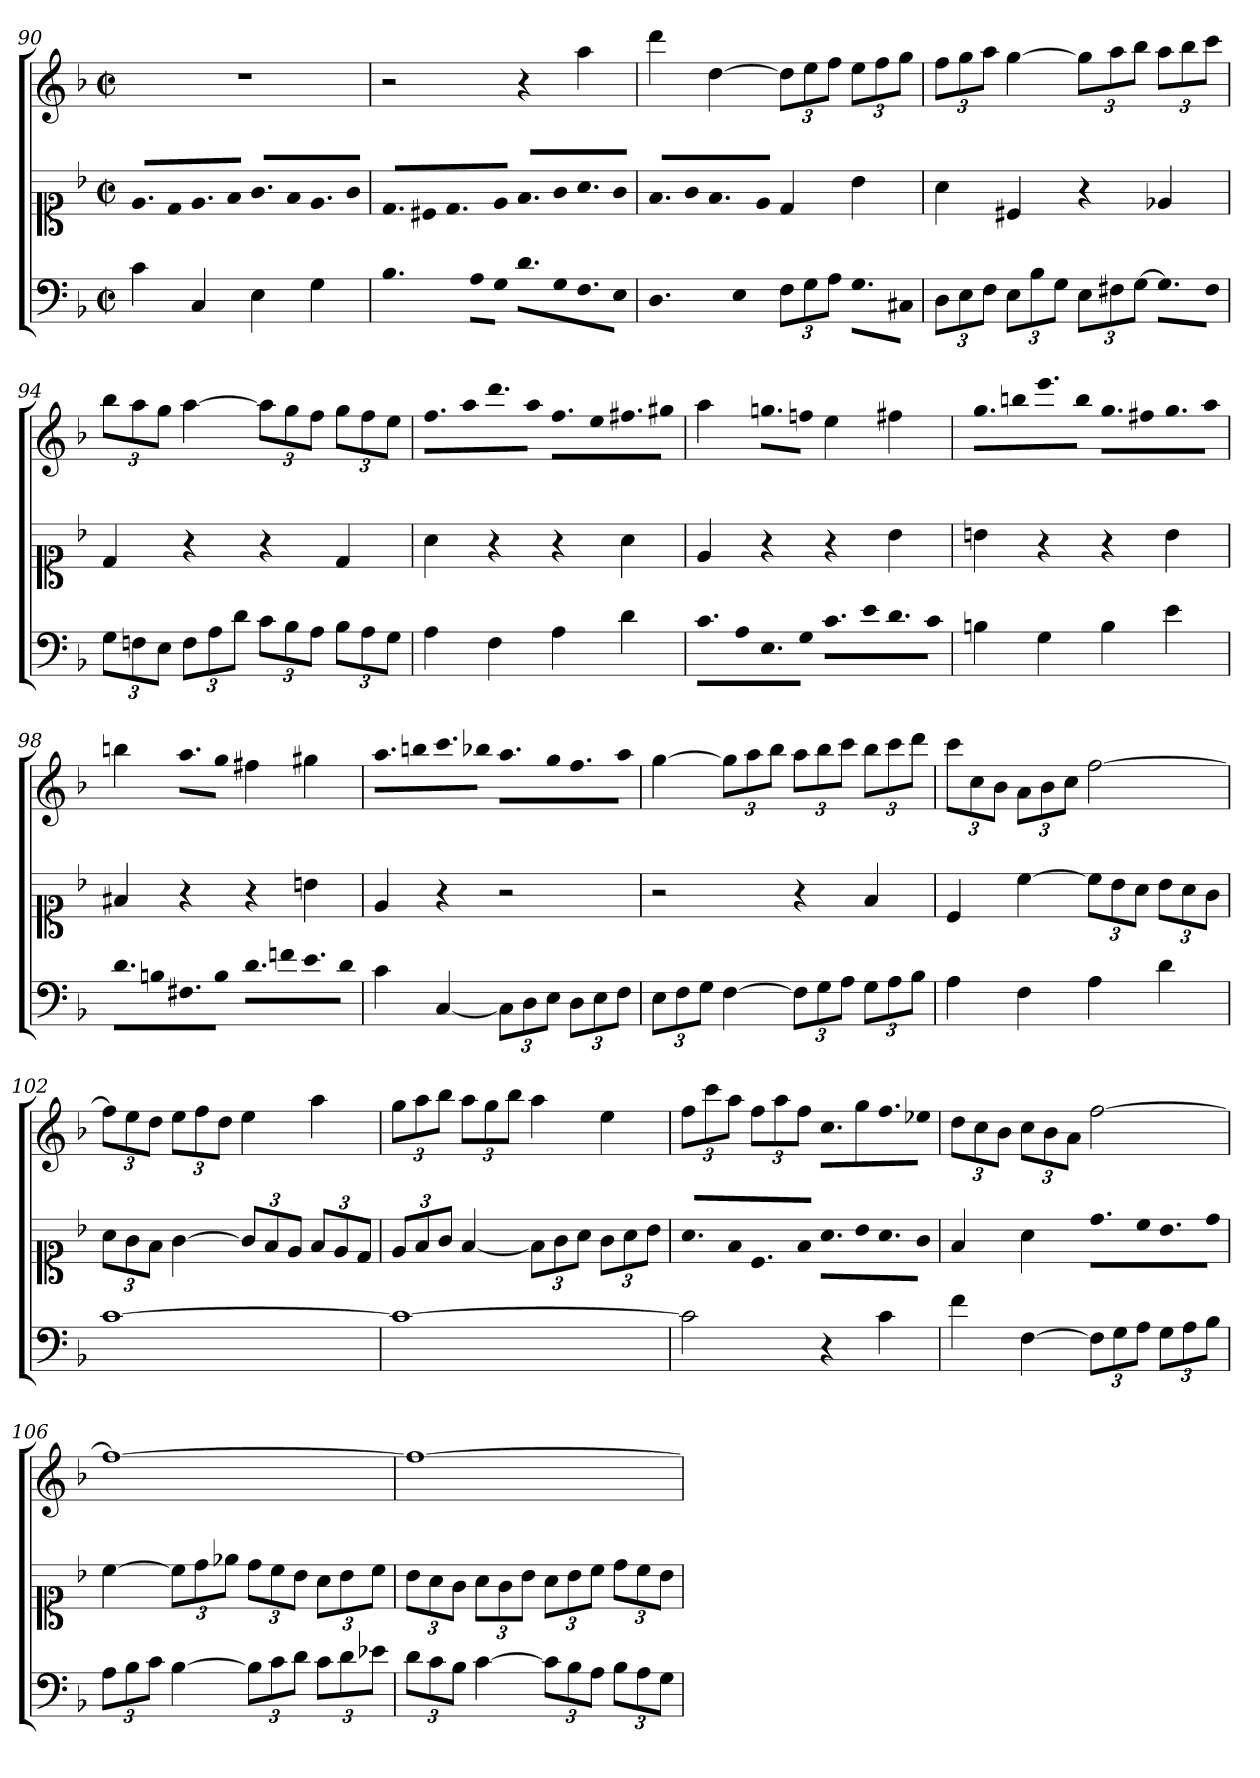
**kern	**kern	**kern
*part1	*part1	*part1
*staff3	*staff2	*staff1
*clefF4	*clefC1	*clefG2
*k[b-]	*k[b-]	*k[b-]
*d:	*d:	*d:
*M2/2	*M2/2	*M2/2
*met(c|)	*met(c|)	*met(c|)
*	*Xtuplet	*
=90	=90	=90
!	!LO:N:vis=8.	!
4c	6eL	1r
!	!LO:N:vis=16	!
.	12dK	.
!	!LO:N:vis=8.	!
4C	6e	.
!	!LO:N:vis=16	!
.	12fJk	.
!	!LO:N:vis=8.	!
4E	6gL	.
!	!LO:N:vis=16	!
.	12fK	.
!	!LO:N:vis=8.	!
4G	6e	.
!	!LO:N:vis=16	!
.	12gJk	.
=91	=91	=91
*Xtuplet	*	*
!LO:N:vis=4.	!LO:N:vis=8.	!
3B-	6dL	2r
!	!LO:N:vis=16	!
.	12c#XK	.
!	!LO:N:vis=8.	!
.	6d	.
!LO:N:vis=16	!	!
12ALL	.	.
!LO:N:vis=16	!LO:N:vis=16	!
12GJJ	12eJk	.
!LO:N:vis=8.	!LO:N:vis=8.	!
6dL	6f/L	4r
!LO:N:vis=16	!LO:N:vis=16	!
12GK	12g/K	.
!LO:N:vis=8.	!LO:N:vis=8.	!
6F	6a/	4aa
!LO:N:vis=16	!LO:N:vis=16	!
12EJk	12g/Jk	.
=92	=92	=92
!LO:N:vis=4.	!LO:N:vis=8.	!
3D	6fL	4ddd
!	!LO:N:vis=16	!
.	12gK	.
!	!LO:N:vis=8.	!
.	6f	[4dd
!LO:N:vis=8	!	!
6E	.	.
!	!LO:N:vis=16	!
.	12eJk	.
*tuplet	*	*
*Xbrackettup	*	*Xbrackettup
12FL	4d	12ddL]
12G	.	12ee
12AJ	.	12ffJ
*Xtuplet	*	*
!LO:N:vis=8.	!	!
6GL	4b-	12eeL
.	.	12ff
!LO:N:vis=16	!	!
12C#XJk	.	12ggJ
=93	=93	=93
*tuplet	*	*
12DL	4a	12ffL
12E	.	12gg
12FJ	.	12aaJ
12EL	4c#X	[4gg
12B-	.	.
12GJ	.	.
12EL	4r	12ggL]
12F#X	.	12aa
[12GJ	.	12bb-J
*Xtuplet	*	*
!LO:N:vis=8.	!	!
6GL]	4e-X	12aaL
.	.	12bb-
!LO:N:vis=16	!	!
12F#Jk	.	12cccJ
=94	=94	=94
*tuplet	*	*
12GL	4d	12bb-L
12Fn	.	12aa
12EJ	.	12ggJ
12FL	4r	[4aa
12A	.	.
12dJ	.	.
12cL	4r	12aaL]
12B-	.	12gg
12AJ	.	12ffJ
12B-L	4d	12ggL
12A	.	12ff
12GJ	.	12eeJ
=95	=95	=95
*	*	*Xtuplet
!	!	!LO:N:vis=8.
4A	4a	6ffL
!	!	!LO:N:vis=16
.	.	12aaK
!	!	!LO:N:vis=8.
4F	4r	6ddd
!	!	!LO:N:vis=16
.	.	12aaJk
!	!	!LO:N:vis=8.
4A	4r	6ffL
!	!	!LO:N:vis=16
.	.	12eeK
!	!	!LO:N:vis=8.
4d	4a	6ff#X
!	!	!LO:N:vis=16
.	.	12gg#XJk
=96	=96	=96
*Xtuplet	*	*
!LO:N:vis=8.	!	!
6cL	4e	4aa
!LO:N:vis=16	!	!
12AK	.	.
!LO:N:vis=8.	!	!LO:N:vis=8.
6E	4r	6ggnL
!LO:N:vis=16	!	!LO:N:vis=16
12GJk	.	12ffnJk
!LO:N:vis=8.	!	!
6cL	4r	4ee
!LO:N:vis=16	!	!
12eK	.	.
!LO:N:vis=8.	!	!
6d	4b-	4ff#X
!LO:N:vis=16	!	!
12cJk	.	.
=97	=97	=97
!	!	!LO:N:vis=8.
4Bn	4bn	6ggL
!	!	!LO:N:vis=16
.	.	12bbnK
!	!	!LO:N:vis=8.
4G	4r	6eee
!	!	!LO:N:vis=16
.	.	12bbJk
!	!	!LO:N:vis=8.
4B	4r	6ggL
!	!	!LO:N:vis=16
.	.	12ff#XK
!	!	!LO:N:vis=8.
4e	4b	6gg
!	!	!LO:N:vis=16
.	.	12aaJk
=98	=98	=98
!LO:N:vis=8.	!	!
6dL	4f#X	4bbn
!LO:N:vis=16	!	!
12BnK	.	.
!LO:N:vis=8.	!	!LO:N:vis=8.
6F#X	4r	6aaL
!LO:N:vis=16	!	!LO:N:vis=16
12BJk	.	12ggJk
!LO:N:vis=8.	!	!
6dL	4r	4ff#X
!LO:N:vis=16	!	!
12fnK	.	.
!LO:N:vis=8.	!	!
6e	4bn	4gg#X
!LO:N:vis=16	!	!
12dJk	.	.
=99	=99	=99
!	!	!LO:N:vis=8.
4c	4e	6aaL
!	!	!LO:N:vis=16
.	.	12bbnK
!	!	!LO:N:vis=8.
[4C	4r	6ccc
!	!	!LO:N:vis=16
.	.	12bb-XJk
*tuplet	*	*
!	!	!LO:N:vis=8.
12CL]	2r	6aaL
12D	.	.
!	!	!LO:N:vis=16
12EJ	.	12ggK
!	!	!LO:N:vis=8.
12DL	.	6ff
12E	.	.
!	!	!LO:N:vis=16
12FJ	.	12aaJk
=100	=100	=100
12EL	2r	[4gg
12F	.	.
12GJ	.	.
*	*	*tuplet
[4F	.	12ggL]
.	.	12aa
.	.	12bb-J
12FL]	4r	12aaL
12G	.	12bb-
12AJ	.	12cccJ
12GL	4f	12bb-L
12A	.	12ccc
12B-J	.	12dddJ
=101	=101	=101
4A	4c	12cccL
.	.	12cc
.	.	12b-J
4F	[4cc	12aL
.	.	12b-
.	.	12ccJ
*	*tuplet	*
*	*Xbrackettup	*
4A	12ccL]	[2ff
.	12b-	.
.	12aJ	.
4d	12b-L	.
.	12a	.
.	12gJ	.
=102	=102	=102
[1c	12aL	12ffL]
.	12g	12ee
.	12fJ	12ddJ
.	[4g	12eeL
.	.	12ff
.	.	12ddJ
.	12gL]	4ee
.	12f	.
.	12eJ	.
.	12fL	4aa
.	12e	.
.	12dJ	.
=103	=103	=103
1c_	12eL	12ggL
.	12f	12aa
.	12gJ	12bb-J
.	[4f	12aaL
.	.	12gg
.	.	12bb-J
.	12fL]	4aa
.	12g	.
.	12aJ	.
.	12gL	4ee
.	12a	.
.	12b-J	.
=104	=104	=104
*	*Xtuplet	*
!	!LO:N:vis=8.	!
2c]	6aL	12ffL
.	.	12ccc
!	!LO:N:vis=16	!
.	12fK	12aaJ
!	!LO:N:vis=8.	!
.	6c	12ffL
.	.	12aa
!	!LO:N:vis=16	!
.	12fJk	12ffJ
!	!LO:N:vis=8.	!
*	*	*Xtuplet
!	!	!LO:N:vis=8.
4r	6aL	6ccL
!	!LO:N:vis=16	!
.	12b-K	12gg
!	!LO:N:vis=8.	!LO:N:vis=8.
4c	6a	6ff
!	!LO:N:vis=16	!LO:N:vis=16
.	12gJk	12ee-XJk
=105	=105	=105
*	*	*tuplet
4f	4f	12ddL
.	.	12cc
.	.	12b-J
[4F	4a	12ccL
.	.	12b-
.	.	12aJ
!	!LO:N:vis=8.	!
12FL]	6ddL	[2ff
12G	.	.
!	!LO:N:vis=16	!
12AJ	12ccK	.
!	!LO:N:vis=8.	!
12GL	6b-	.
12A	.	.
!	!LO:N:vis=16	!
12B-J	12ddJk	.
=106	=106	=106
12AL	[4cc	1ff_
12B-	.	.
12cJ	.	.
*	*tuplet	*
[4B-	12ccL]	.
.	12dd	.
.	12ee-XJ	.
12B-L]	12ddL	.
12c	12cc	.
12dJ	12b-J	.
12cL	12aL	.
12d	12b-	.
12e-XJ	12ccJ	.
=107	=107	=107
12dL	12b-L	1ff_
12c	12a	.
12B-J	12gJ	.
[4c	12aL	.
.	12g	.
.	12b-J	.
12cL]	12aL	.
12B-	12b-	.
12AJ	12ccJ	.
12B-L	12ddL	.
12A	12cc	.
12GJ	12b-J	.
=	=	=
*-	*-	*-
